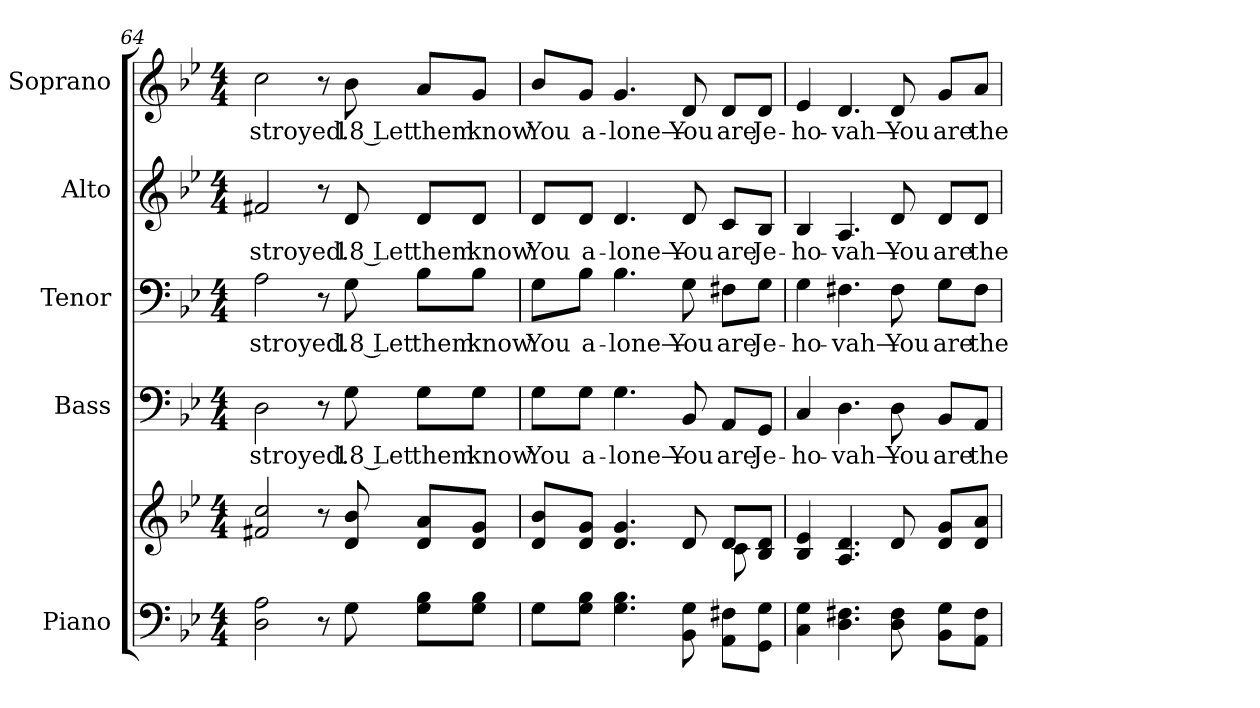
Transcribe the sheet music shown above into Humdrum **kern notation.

**kern	**kern	**kern	**text	**kern	**text	**kern	**text	**kern	**text
*part5	*part5	*part4	*part4	*part3	*part3	*part2	*part2	*part1	*part1
*staff6	*staff5	*staff4	*staff4	*staff3	*staff3	*staff2	*staff2	*staff1	*staff1
*I"Piano	*	*I"Bass	*	*I"Tenor	*	*I"Alto	*	*I"Soprano	*
*I'Pno.	*	*I'B.	*	*I'T.	*	*I'A.	*	*I'S.	*
*clefF4	*clefG2	*clefF4	*	*clefF4	*	*clefG2	*	*clefG2	*
*k[b-e-]	*k[b-e-]	*k[b-e-]	*	*k[b-e-]	*	*k[b-e-]	*	*k[b-e-]	*
*B-:	*B-:	*B-:	*	*B-:	*	*B-:	*	*B-:	*
*M4/4	*M4/4	*M4/4	*	*M4/4	*	*M4/4	*	*M4/4	*
=64	=64	=64	=64	=64	=64	=64	=64	=64	=64
!	!	!	!LO:LY:b:color=#000000	!	!	!	!	!	!
!	!	!	!	!	!LO:LY:b:color=#000000	!	!	!	!
!	!	!	!	!	!	!	!LO:LY:b:color=#000000	!	!
!	!	!	!	!	!	!	!	!	!LO:LY:b:color=#000000
2Di\ 2Ai	2f#Xi/ 2cci	2Di\	-stroyed.	2Ai\	-stroyed.	2f#Xi/	-stroyed.	2cci\	-stroyed.
8r	8r	8r	.	8r	.	8r	.	8r	.
!	!	!	!LO:LY:b:color=#000000	!	!	!	!	!	!
!	!	!	!	!	!LO:LY:b:color=#000000	!	!	!	!
!	!	!	!	!	!	!	!LO:LY:b:color=#000000	!	!
!	!	!	!	!	!	!	!	!	!LO:LY:b:color=#000000
8Gi\	8di/ 8b-i	8Gi\	18 Let	8Gi\	18 Let	8di/	18 Let	8b-i\	18 Let
!	!	!	!LO:LY:b:color=#000000	!	!	!	!	!	!
!	!	!	!	!	!LO:LY:b:color=#000000	!	!	!	!
!	!	!	!	!	!	!	!LO:LY:b:color=#000000	!	!
!	!	!	!	!	!	!	!	!	!LO:LY:b:color=#000000
8Gi\ 8B-i\L	8di/ 8ai/L	8Gi\L	them	8B-i\L	them	8di/L	them	8ai/L	them
!	!	!	!LO:LY:b:color=#000000	!	!	!	!	!	!
!	!	!	!	!	!LO:LY:b:color=#000000	!	!	!	!
!	!	!	!	!	!	!	!LO:LY:b:color=#000000	!	!
!	!	!	!	!	!	!	!	!	!LO:LY:b:color=#000000
8Gi\ 8B-i\J	8di/ 8gi/J	8Gi\J	know	8B-i\J	know	8di/J	know	8gi/J	know
=65	=65	=65	=65	=65	=65	=65	=65	=65	=65
*	*^	*	*	*	*	*	*	*	*
!	!	!	!	!LO:LY:b:color=#000000	!	!	!	!	!	!
!	!	!	!	!	!	!LO:LY:b:color=#000000	!	!	!	!
!	!	!	!	!	!	!	!	!LO:LY:b:color=#000000	!	!
!	!	!	!	!	!	!	!	!	!	!LO:LY:b:color=#000000
8Gi\L	8di/ 8b-i/L	2ryy	8Gi\L	You	8Gi\L	You	8di/L	You	8b-i/L	You
!	!	!	!	!LO:LY:b:color=#000000	!	!	!	!	!	!
!	!	!	!	!	!	!LO:LY:b:color=#000000	!	!	!	!
!	!	!	!	!	!	!	!	!LO:LY:b:color=#000000	!	!
!	!	!	!	!	!	!	!	!	!	!LO:LY:b:color=#000000
8Gi\ 8B-i\J	8di/ 8gi/J	.	8Gi\J	a-	8B-i\J	a-	8di/J	a-	8gi/J	a-
!	!	!	!	!LO:LY:b:color=#000000	!	!	!	!	!	!
!	!	!	!	!	!	!LO:LY:b:color=#000000	!	!	!	!
!	!	!	!	!	!	!	!	!LO:LY:b:color=#000000	!	!
!	!	!	!	!	!	!	!	!	!	!LO:LY:b:color=#000000
4.Gi\ 4.B-i	4.di/ 4.gi	.	4.Gi\	-lone—	4.B-i\	-lone—	4.di/	-lone—	4.gi/	-lone—
.	.	4ryy	.	.	.	.	.	.	.	.
!	!	!	!	!LO:LY:b:color=#000000	!	!	!	!	!	!
!	!	!	!	!	!	!LO:LY:b:color=#000000	!	!	!	!
!	!	!	!	!	!	!	!	!LO:LY:b:color=#000000	!	!
!	!	!	!	!	!	!	!	!	!	!LO:LY:b:color=#000000
8BB-i\ 8Gi	8di/	.	8BB-i/	You	8Gi\	You	8di/	You	8di/	You
!	!	!	!	!LO:LY:b:color=#000000	!	!	!	!	!	!
!	!	!	!	!	!	!LO:LY:b:color=#000000	!	!	!	!
!	!	!	!	!	!	!	!	!LO:LY:b:color=#000000	!	!
!	!	!	!	!	!	!	!	!	!	!LO:LY:b:color=#000000
8AAi\ 8F#Xi\L	8di/L	8ci\	8AAi/L	are	8F#Xi\L	are	8ci/L	are	8di/L	are
!	!	!	!	!LO:LY:b:color=#000000	!	!	!	!	!	!
!	!	!	!	!	!	!LO:LY:b:color=#000000	!	!	!	!
!	!	!	!	!	!	!	!	!LO:LY:b:color=#000000	!	!
!	!	!	!	!	!	!	!	!	!	!LO:LY:b:color=#000000
8GGi\ 8Gi\J	8B-i/ 8di/J	8ryy	8GGi/J	Je-	8Gi\J	Je-	8B-i/J	Je-	8di/J	Je-
*	*v	*v	*	*	*	*	*	*	*	*
!!LO:PB:g=z
=66	=66	=66	=66	=66	=66	=66	=66	=66	=66
*	*^	*	*	*	*	*	*	*	*
!	!	!	!	!LO:LY:b:color=#000000	!	!	!	!	!	!
*	*v	*v	*	*	*	*	*	*	*	*
*	*^	*	*	*	*	*	*	*	*
!	!	!	!	!	!	!LO:LY:b:color=#000000	!	!	!	!
*	*v	*v	*	*	*	*	*	*	*	*
*	*^	*	*	*	*	*	*	*	*
!	!	!	!	!	!	!	!	!LO:LY:b:color=#000000	!	!
*	*v	*v	*	*	*	*	*	*	*	*
*	*^	*	*	*	*	*	*	*	*
!	!	!	!	!	!	!	!	!	!	!LO:LY:b:color=#000000
*	*v	*v	*	*	*	*	*	*	*	*
4Ci\ 4Gi	4B-i/ 4e-i	4Ci/	-ho-	4Gi\	-ho-	4B-i/	-ho-	4e-i/	-ho-
!	!	!	!LO:LY:b:color=#000000	!	!	!	!	!	!
!	!	!	!	!	!LO:LY:b:color=#000000	!	!	!	!
!	!	!	!	!	!	!	!LO:LY:b:color=#000000	!	!
!	!	!	!	!	!	!	!	!	!LO:LY:b:color=#000000
4.Di\ 4.F#Xi	4.Ai/ 4.di	4.Di\	-vah—	4.F#Xi\	-vah—	4.Ai/	-vah—	4.di/	-vah—
!	!	!	!LO:LY:b:color=#000000	!	!	!	!	!	!
!	!	!	!	!	!LO:LY:b:color=#000000	!	!	!	!
!	!	!	!	!	!	!	!LO:LY:b:color=#000000	!	!
!	!	!	!	!	!	!	!	!	!LO:LY:b:color=#000000
8Di\ 8F#i	8di/	8Di\	You	8F#i\	You	8di/	You	8di/	You
!	!	!	!LO:LY:b:color=#000000	!	!	!	!	!	!
!	!	!	!	!	!LO:LY:b:color=#000000	!	!	!	!
!	!	!	!	!	!	!	!LO:LY:b:color=#000000	!	!
!	!	!	!	!	!	!	!	!	!LO:LY:b:color=#000000
8BB-i\ 8Gi\L	8di/ 8gi/L	8BB-i/L	are	8Gi\L	are	8di/L	are	8gi/L	are
!	!	!	!LO:LY:b:color=#000000	!	!	!	!	!	!
!	!	!	!	!	!LO:LY:b:color=#000000	!	!	!	!
!	!	!	!	!	!	!	!LO:LY:b:color=#000000	!	!
!	!	!	!	!	!	!	!	!	!LO:LY:b:color=#000000
8AAi\ 8F#i\J	8di/ 8ai/J	8AAi/J	the	8F#i\J	the	8di/J	the	8ai/J	the
=	=	=	=	=	=	=	=	=	=
*-	*-	*-	*-	*-	*-	*-	*-	*-	*-
